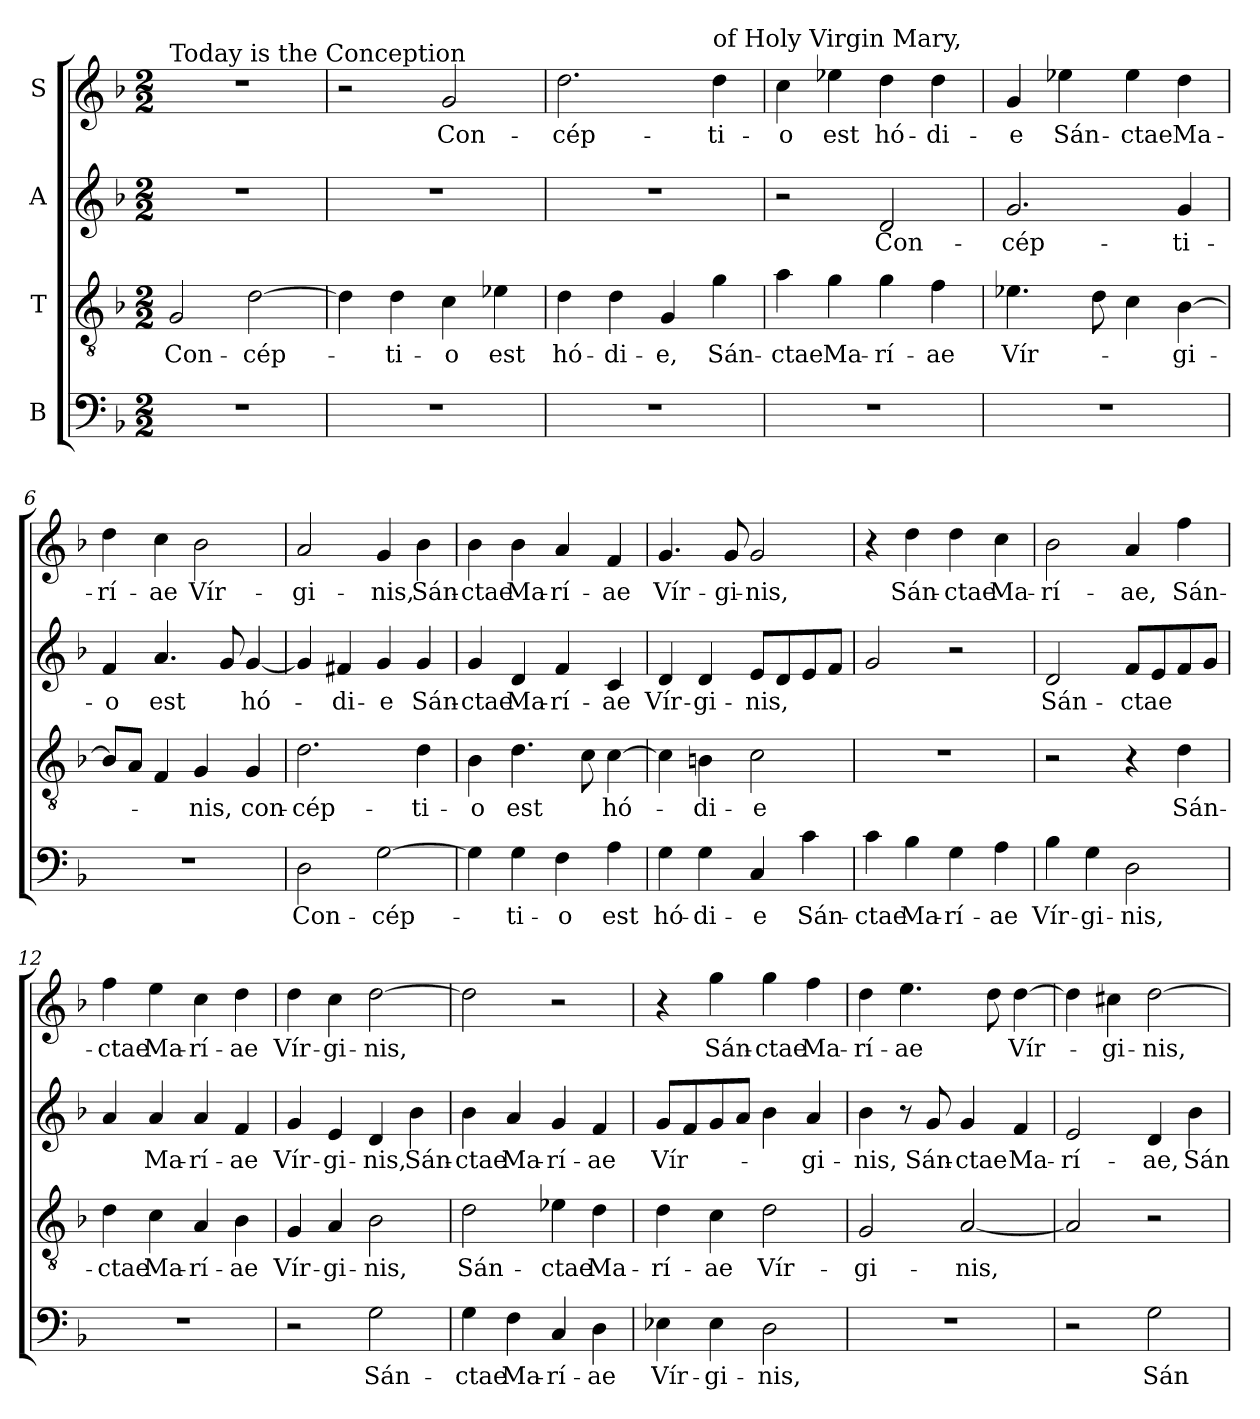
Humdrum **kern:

**kern	**text	**kern	**text	**kern	**text	**kern	**text
*part4	*part4	*part3	*part3	*part2	*part2	*part1	*part1
*staff4	*staff4	*staff3	*staff3	*staff2	*staff2	*staff1	*staff1
*I"B	*	*I"T	*	*I"A	*	*I"S	*
*clefF4	*	*clefGv2	*	*clefG2	*	*clefG2	*
*k[b-]	*	*k[b-]	*	*k[b-]	*	*k[b-]	*
*F:	*	*F:	*	*F:	*	*F:	*
*M2/2	*	*M2/2	*	*M2/2	*	*M2/2	*
=1	=1	=1	=1	=1	=1	=1	=1
!	!	!	!	!	!	!LO:TX:a:t=Today is the Conception	!
!	!	!	!LO:LY:b	!	!	!	!
1r	.	2G/	Con-	1r	.	1r	.
!	!	!	!LO:LY:b	!	!	!	!
.	.	[2d\	-cép-	.	.	.	.
=2	=2	=2	=2	=2	=2	=2	=2
1r	.	4d\]	.	1r	.	2r	.
!	!	!	!LO:LY:b	!	!	!	!
.	.	4d\	-ti-	.	.	.	.
!	!	!	!LO:LY:b	!	!	!	!LO:LY:b
.	.	4c\	-o	.	.	2g/	Con-
!	!	!	!LO:LY:b	!	!	!	!
.	.	4e-X\	est	.	.	.	.
=3	=3	=3	=3	=3	=3	=3	=3
!	!	!	!LO:LY:b	!	!	!	!LO:LY:b
1r	.	4d\	hó-	1r	.	2.dd\	-cép-
!	!	!	!LO:LY:b	!	!	!	!
.	.	4d\	-di-	.	.	.	.
!	!	!	!LO:LY:b	!	!	!	!
.	.	4G/	-e,	.	.	.	.
!	!	!	!	!	!	!LO:TX:a:t=of Holy Virgin Mary,	!
!	!	!	!LO:LY:b	!	!	!	!LO:LY:b
.	.	4g\	Sán-	.	.	4dd\	-ti-
=4	=4	=4	=4	=4	=4	=4	=4
!	!	!	!LO:LY:b	!	!	!	!LO:LY:b
1r	.	4a\	-ctae	2r	.	4cc\	-o
!	!	!	!LO:LY:b	!	!	!	!LO:LY:b
.	.	4g\	Ma-	.	.	4ee-X\	est
!	!	!	!LO:LY:b	!	!LO:LY:b	!	!LO:LY:b
.	.	4g\	-rí-	2d/	Con-	4dd\	hó-
!	!	!	!LO:LY:b	!	!	!	!LO:LY:b
.	.	4f\	-ae	.	.	4dd\	-di-
=5	=5	=5	=5	=5	=5	=5	=5
!	!	!	!LO:LY:b	!	!LO:LY:b	!	!LO:LY:b
1r	.	4.e-X\	Vír-	2.g/	-cép-	4g/	-e
!	!	!	!	!	!	!	!LO:LY:b
.	.	.	.	.	.	4ee-X\	Sán-
.	.	8d\	.	.	.	.	.
!	!	!	!	!	!	!	!LO:LY:b
.	.	4c\	.	.	.	4ee-\	-ctae
!	!	!	!LO:LY:b	!	!LO:LY:b	!	!LO:LY:b
.	.	[4B-\	-gi-	4g/	-ti-	4dd\	Ma-
!!LO:LB:g=z
=6	=6	=6	=6	=6	=6	=6	=6
!	!	!	!	!	!LO:LY:b	!	!LO:LY:b
1r	.	8B-/L]	.	4f/	-o	4dd\	-rí-
.	.	8A/J	.	.	.	.	.
!	!	!	!	!	!LO:LY:b	!	!LO:LY:b
.	.	4F/	.	4.a/	est	4cc\	-ae
!	!	!	!LO:LY:b	!	!	!	!LO:LY:b
.	.	4G/	-nis,	.	.	2b-\	Vír-
.	.	.	.	8g/	.	.	.
!	!	!	!LO:LY:b	!	!LO:LY:b	!	!
.	.	4G/	con-	[4g/	hó-	.	.
=7	=7	=7	=7	=7	=7	=7	=7
!	!LO:LY:b	!	!LO:LY:b	!	!	!	!LO:LY:b
2D\	Con-	2.d\	-cép-	4g/]	.	2a/	-gi-
!	!	!	!	!	!LO:LY:b	!	!
.	.	.	.	4f#i/	-di-	.	.
!	!LO:LY:b	!	!	!	!LO:LY:b	!	!LO:LY:b
[2G\	-cép-	.	.	4g/	-e	4g/	-nis,
!	!	!	!LO:LY:b	!	!LO:LY:b	!	!LO:LY:b
.	.	4d\	-ti-	4g/	Sán-	4b-\	Sán-
=8	=8	=8	=8	=8	=8	=8	=8
!	!	!	!LO:LY:b	!	!LO:LY:b	!	!LO:LY:b
4G\]	.	4B-\	-o	4g/	-ctae	4b-\	-ctae
!	!LO:LY:b	!	!LO:LY:b	!	!LO:LY:b	!	!LO:LY:b
4G\	-ti-	4.d\	est	4d/	Ma-	4b-\	Ma-
!	!LO:LY:b	!	!	!	!LO:LY:b	!	!LO:LY:b
4F\	-o	.	.	4f/	-rí-	4a/	-rí-
.	.	8c\	.	.	.	.	.
!	!LO:LY:b	!	!LO:LY:b	!	!LO:LY:b	!	!LO:LY:b
4A\	est	[4c\	hó-	4c/	-ae	4f/	-ae
=9	=9	=9	=9	=9	=9	=9	=9
!	!LO:LY:b	!	!	!	!LO:LY:b	!	!LO:LY:b
4G\	hó-	4c\]	.	4d/	Vír-	4.g/	Vír-
!	!LO:LY:b	!	!LO:LY:b	!	!LO:LY:b	!	!
4G\	-di-	4Bni\	-di-	4d/	-gi-	.	.
!	!	!	!	!	!	!	!LO:LY:b
.	.	.	.	.	.	8g/	-gi-
!	!LO:LY:b	!	!LO:LY:b	!	!LO:LY:b	!	!LO:LY:b
4C/	-e	2c\	-e	8e/L	-nis,	2g/	-nis,
.	.	.	.	8d/	.	.	.
!	!LO:LY:b	!	!	!	!	!	!
4c\	Sán-	.	.	8e/	.	.	.
.	.	.	.	8f/J	.	.	.
=10	=10	=10	=10	=10	=10	=10	=10
!	!LO:LY:b	!	!	!	!	!	!
4c\	-ctae	1r	.	2g/	.	4r	.
!	!LO:LY:b	!	!	!	!	!	!LO:LY:b
4B-\	Ma-	.	.	.	.	4dd\	Sán-
!	!LO:LY:b	!	!	!	!	!	!LO:LY:b
4G\	-rí-	.	.	2r	.	4dd\	-ctae
!	!LO:LY:b	!	!	!	!	!	!LO:LY:b
4A\	-ae	.	.	.	.	4cc\	Ma-
!!LO:PB:g=z
=11	=11	=11	=11	=11	=11	=11	=11
!	!LO:LY:b	!	!	!	!LO:LY:b	!	!LO:LY:b
4B-\	Vír-	2r	.	2d/	Sán-	2b-\	-rí-
!	!LO:LY:b	!	!	!	!	!	!
4G\	-gi-	.	.	.	.	.	.
!	!LO:LY:b	!	!	!	!LO:LY:b	!	!LO:LY:b
2D\	-nis,	4r	.	8f/L	-ctae	4a/	-ae,
.	.	.	.	8e/	.	.	.
!	!	!	!LO:LY:b	!	!	!	!LO:LY:b
.	.	4d\	Sán-	8f/	.	4ff\	Sán-
.	.	.	.	8g/J	.	.	.
=12	=12	=12	=12	=12	=12	=12	=12
!	!	!	!LO:LY:b	!	!	!	!LO:LY:b
1r	.	4d\	-ctae	4a/	.	4ff\	-ctae
!	!	!	!LO:LY:b	!	!LO:LY:b	!	!LO:LY:b
.	.	4c\	Ma-	4a/	Ma-	4ee\	Ma-
!	!	!	!LO:LY:b	!	!LO:LY:b	!	!LO:LY:b
.	.	4A/	-rí-	4a/	-rí-	4cc\	-rí-
!	!	!	!LO:LY:b	!	!LO:LY:b	!	!LO:LY:b
.	.	4B-\	-ae	4f/	-ae	4dd\	-ae
=13	=13	=13	=13	=13	=13	=13	=13
!	!	!	!LO:LY:b	!	!LO:LY:b	!	!LO:LY:b
2r	.	4G/	Vír-	4g/	Vír-	4dd\	Vír-
!	!	!	!LO:LY:b	!	!LO:LY:b	!	!LO:LY:b
.	.	4A/	-gi-	4e/	-gi-	4cc\	-gi-
!	!LO:LY:b	!	!LO:LY:b	!	!LO:LY:b	!	!LO:LY:b
2G\	Sán-	2B-\	-nis,	4d/	-nis,	[2dd\	-nis,
!	!	!	!	!	!LO:LY:b	!	!
.	.	.	.	4b-\	Sán-	.	.
=14	=14	=14	=14	=14	=14	=14	=14
!	!LO:LY:b	!	!LO:LY:b	!	!LO:LY:b	!	!
4G\	-ctae	2d\	Sán-	4b-\	-ctae	2dd\]	.
!	!LO:LY:b	!	!	!	!LO:LY:b	!	!
4F\	Ma-	.	.	4a/	Ma-	.	.
!	!LO:LY:b	!	!LO:LY:b	!	!LO:LY:b	!	!
4C/	-rí-	4e-X\	-ctae	4g/	-rí-	2r	.
!	!LO:LY:b	!	!LO:LY:b	!	!LO:LY:b	!	!
4D\	-ae	4d\	Ma-	4f/	-ae	.	.
=15	=15	=15	=15	=15	=15	=15	=15
!	!LO:LY:b	!	!LO:LY:b	!	!LO:LY:b	!	!
4E-X\	Vír-	4d\	-rí-	8g/L	Vír-	4r	.
.	.	.	.	8f/	.	.	.
!	!LO:LY:b	!	!LO:LY:b	!	!	!	!LO:LY:b
4E-\	-gi-	4c\	-ae	8g/	.	4gg\	Sán-
.	.	.	.	8a/J	.	.	.
!	!LO:LY:b	!	!LO:LY:b	!	!	!	!LO:LY:b
2D\	-nis,	2d\	Vír-	4b-\	.	4gg\	-ctae
!	!	!	!	!	!LO:LY:b	!	!LO:LY:b
.	.	.	.	4a/	-gi-	4ff\	Ma-
!!LO:LB:g=z
=16	=16	=16	=16	=16	=16	=16	=16
!	!	!	!LO:LY:b	!	!LO:LY:b	!	!LO:LY:b
1r	.	2G/	-gi-	4b-\	-nis,	4dd\	-rí-
!	!	!	!	!	!	!	!LO:LY:b
.	.	.	.	8r	.	4.ee\	-ae
!	!	!	!	!	!LO:LY:b	!	!
.	.	.	.	8g/	Sán-	.	.
!	!	!	!LO:LY:b	!	!LO:LY:b	!	!
.	.	[2A/	-nis,	4g/	-ctae	.	.
.	.	.	.	.	.	8dd\	.
!	!	!	!	!	!LO:LY:b	!	!LO:LY:b
.	.	.	.	4f/	Ma-	[4dd\	Vír-
=17	=17	=17	=17	=17	=17	=17	=17
!	!	!	!	!	!LO:LY:b	!	!
2r	.	2A/]	.	2e/	-rí-	4dd\]	.
!	!	!	!	!	!	!	!LO:LY:b
.	.	.	.	.	.	4cc#i\	-gi-
!	!LO:LY:b	!	!	!	!LO:LY:b	!	!LO:LY:b
2G\	Sán-	2r	.	4d/	-ae,	[2dd\	-nis,
!	!	!	!	!	!LO:LY:b	!	!
.	.	.	.	4b-\	Sán-	.	.
=	=	=	=	=	=	=	=
*-	*-	*-	*-	*-	*-	*-	*-
